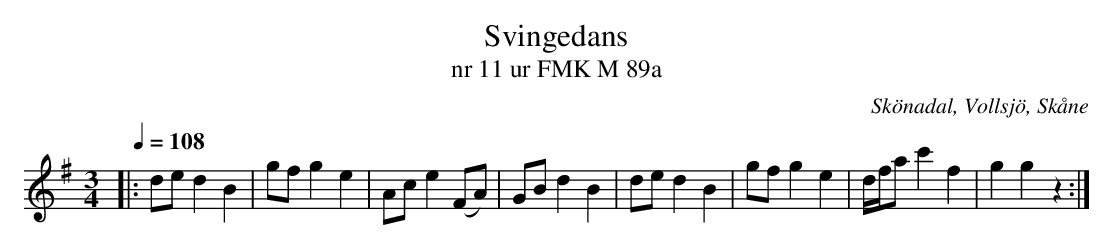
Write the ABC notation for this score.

X:1
T:Svingedans
T:nr 11 ur FMK M 89a
O:Skönadal, Vollsjö, Skåne
M:3/4
L:1/8
Q:1/4=108
K:G
|: de d2 B2 | gf g2 e2 | Ac e2 (FA) | GB d2 B2 | de d2 B2 | gf g2 e2 | d/f/a c'2 f2 | g2 g2 z2 :|
